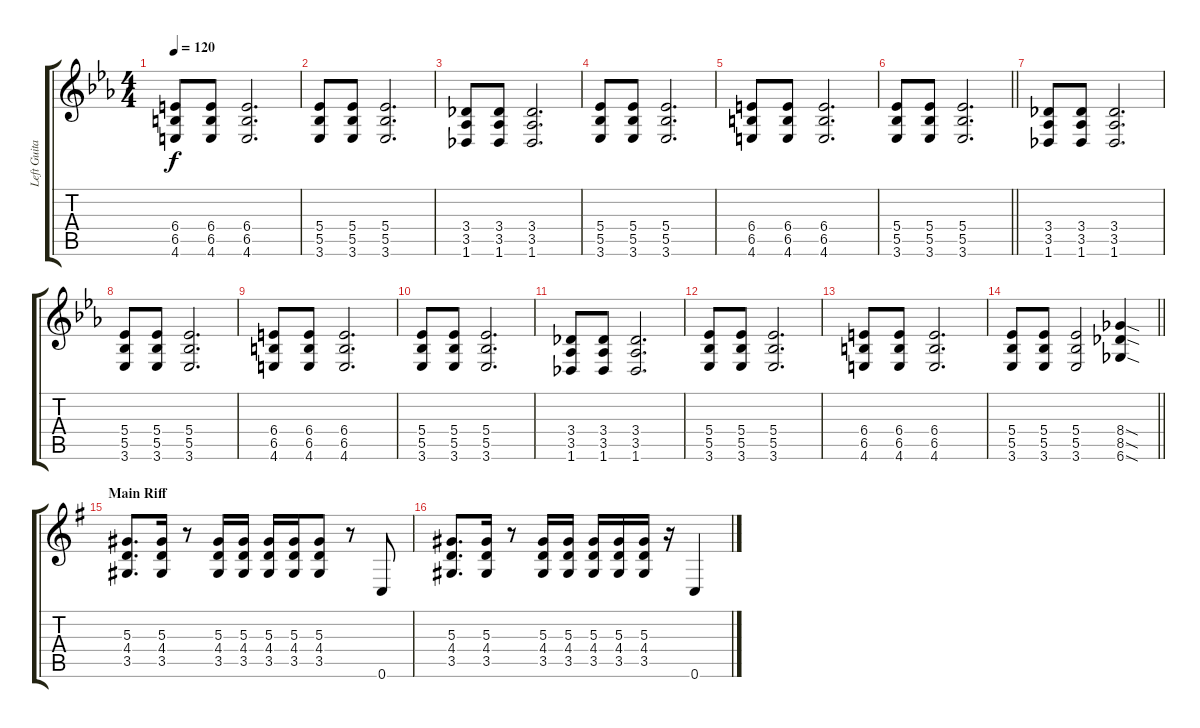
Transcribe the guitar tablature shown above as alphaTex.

\track ("Left Guitar" "Left Guita") {instrument distortionguitar}
\staff {score tabs}
\tuning (C4 G3 Eb3 Bb2 F2 C2) {hide}
\ts (4 4)
\tempo 120
\clef g2
\ks eb
(6.4 6.5 4.6).8{dy f} (6.4 6.5 4.6).8 (6.4 6.5 4.6).2{d} |
(5.4 5.5 3.6).8 (5.4 5.5 3.6).8 (5.4 5.5 3.6).2{d} |
(3.4 3.5 1.6).8 (3.4 3.5 1.6).8 (3.4 3.5 1.6).2{d} |
(5.4 5.5 3.6).8 (5.4 5.5 3.6).8 (5.4 5.5 3.6).2{d} |
(6.4 6.5 4.6).8 (6.4 6.5 4.6).8 (6.4 6.5 4.6).2{d} |
\barLineRight lightlight
(5.4 5.5 3.6).8 (5.4 5.5 3.6).8 (5.4 5.5 3.6).2{d} |
(3.4 3.5 1.6).8 (3.4 3.5 1.6).8 (3.4 3.5 1.6).2{d} |
(5.4 5.5 3.6).8 (5.4 5.5 3.6).8 (5.4 5.5 3.6).2{d} |
(6.4 6.5 4.6).8 (6.4 6.5 4.6).8 (6.4 6.5 4.6).2{d} |
(5.4 5.5 3.6).8 (5.4 5.5 3.6).8 (5.4 5.5 3.6).2{d} |
(3.4 3.5 1.6).8 (3.4 3.5 1.6).8 (3.4 3.5 1.6).2{d} |
(5.4 5.5 3.6).8 (5.4 5.5 3.6).8 (5.4 5.5 3.6).2{d} |
(6.4 6.5 4.6).8 (6.4 6.5 4.6).8 (6.4 6.5 4.6).2{d} |
\barLineRight lightlight
(5.4 5.5 3.6).8 (5.4 5.5 3.6).8 (5.4 5.5 3.6).2 (8.4{sod} 8.5{sod} 6.6{sod}).4 |
\section ("" "Main Riff")
\ks g
(5.3 4.4 3.5).8{d} (5.3 4.4 3.5).16 r.8 (5.3 4.4 3.5).16 (5.3 4.4 3.5).16 (5.3 4.4 3.5).16 (5.3 4.4 3.5).16 (5.3 4.4 3.5).8 r.8 0.6.8 |
(5.3 4.4 3.5).8{d} (5.3 4.4 3.5).16 r.8 (5.3 4.4 3.5).16 (5.3 4.4 3.5).16 (5.3 4.4 3.5).16 (5.3 4.4 3.5).16 (5.3 4.4 3.5).16 r.16 0.6.4
